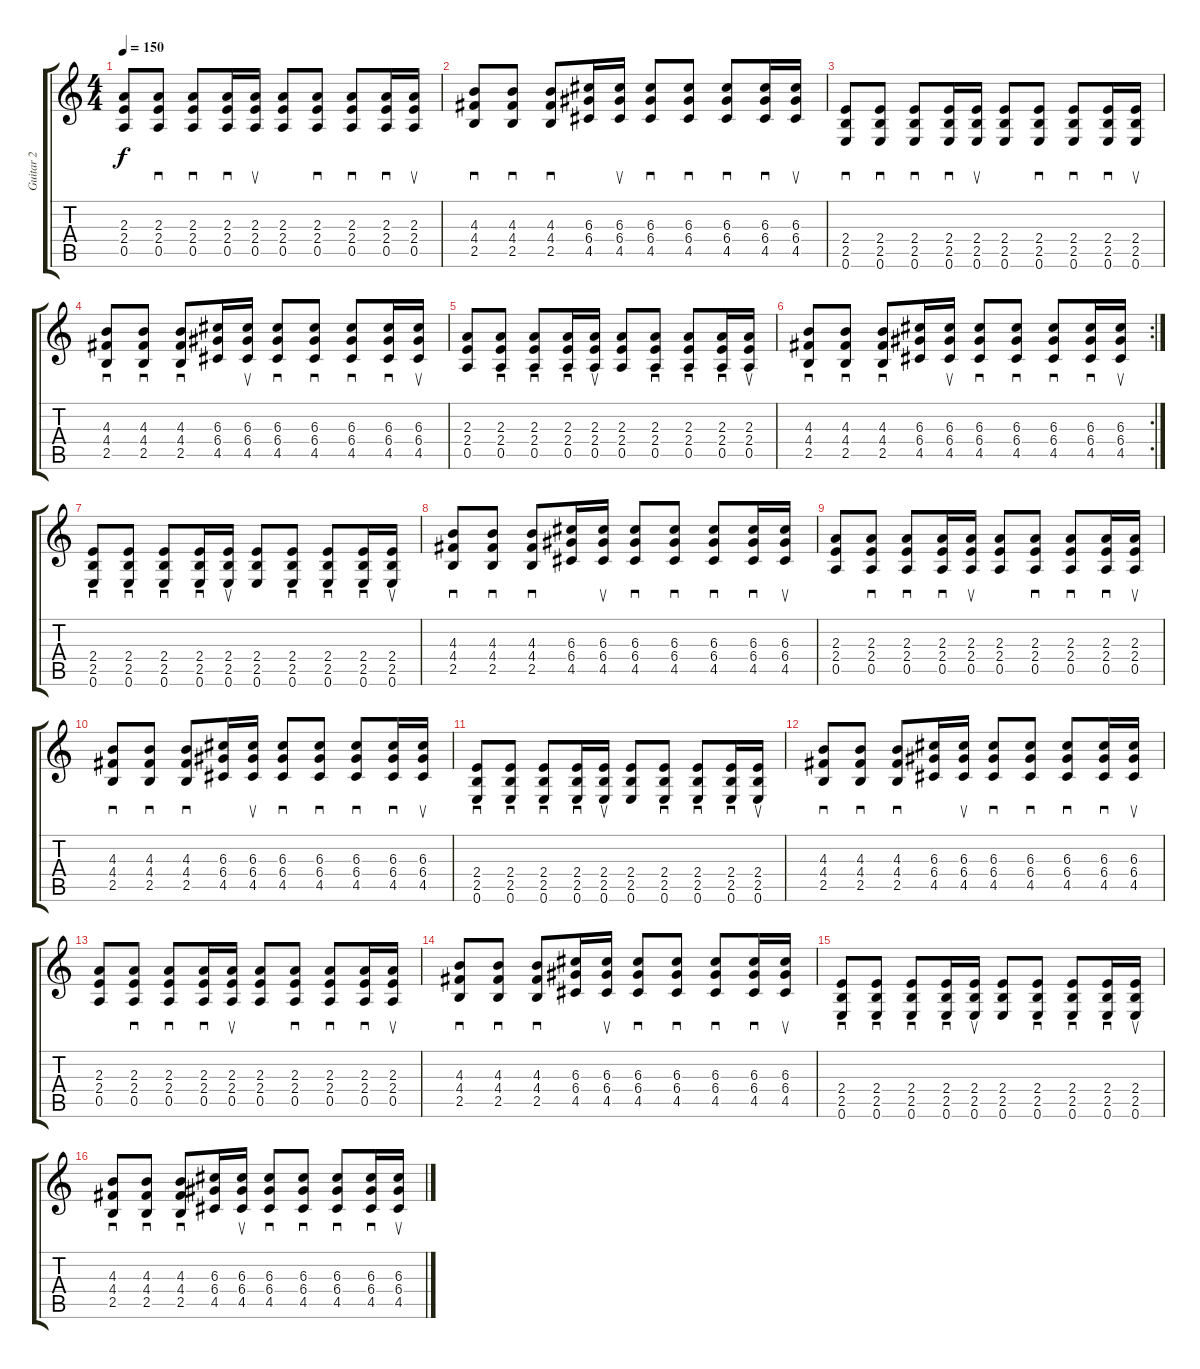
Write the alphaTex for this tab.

\track ("Guitar 2" "Guitar 2") {instrument distortionguitar}
\staff {score tabs}
\tuning (E4 B3 G3 D3 A2 E2) {hide}
\ts (4 4)
\tempo 150
\clef g2
\ks c
(2.3 2.4 0.5).8{dy f} (2.3 2.4 0.5).8{sd} (2.3 2.4 0.5).8{sd} (2.3 2.4 0.5).16{sd} (2.3 2.4 0.5).16{su} (2.3 2.4 0.5).8 (2.3 2.4 0.5).8{sd} (2.3 2.4 0.5).8{sd} (2.3 2.4 0.5).16{sd} (2.3 2.4 0.5).16{su} |
(4.3 4.4 2.5).8{sd} (4.3 4.4 2.5).8{sd} (4.3 4.4 2.5).8{sd} (6.3 6.4 4.5).16 (6.3 6.4 4.5).16{su} (6.3 6.4 4.5).8{sd} (6.3 6.4 4.5).8{sd} (6.3 6.4 4.5).8{sd} (6.3 6.4 4.5).16{sd} (6.3 6.4 4.5).16{su} |
(2.4 2.5 0.6).8{sd} (2.4 2.5 0.6).8{sd} (2.4 2.5 0.6).8{sd} (2.4 2.5 0.6).16{sd} (2.4 2.5 0.6).16{su} (2.4 2.5 0.6).8 (2.4 2.5 0.6).8{sd} (2.4 2.5 0.6).8{sd} (2.4 2.5 0.6).16{sd} (2.4 2.5 0.6).16{su} |
(4.3 4.4 2.5).8{sd} (4.3 4.4 2.5).8{sd} (4.3 4.4 2.5).8{sd} (6.3 6.4 4.5).16 (6.3 6.4 4.5).16{su} (6.3 6.4 4.5).8{sd} (6.3 6.4 4.5).8{sd} (6.3 6.4 4.5).8{sd} (6.3 6.4 4.5).16{sd} (6.3 6.4 4.5).16{su} |
(2.3 2.4 0.5).8 (2.3 2.4 0.5).8{sd} (2.3 2.4 0.5).8{sd} (2.3 2.4 0.5).16{sd} (2.3 2.4 0.5).16{su} (2.3 2.4 0.5).8 (2.3 2.4 0.5).8{sd} (2.3 2.4 0.5).8{sd} (2.3 2.4 0.5).16{sd} (2.3 2.4 0.5).16{su} |
\rc 2
(4.3 4.4 2.5).8{sd} (4.3 4.4 2.5).8{sd} (4.3 4.4 2.5).8{sd} (6.3 6.4 4.5).16 (6.3 6.4 4.5).16{su} (6.3 6.4 4.5).8{sd} (6.3 6.4 4.5).8{sd} (6.3 6.4 4.5).8{sd} (6.3 6.4 4.5).16{sd} (6.3 6.4 4.5).16{su} |
(2.4 2.5 0.6).8{sd volume 10} (2.4 2.5 0.6).8{sd} (2.4 2.5 0.6).8{sd} (2.4 2.5 0.6).16{sd} (2.4 2.5 0.6).16{su} (2.4 2.5 0.6).8 (2.4 2.5 0.6).8{sd} (2.4 2.5 0.6).8{sd} (2.4 2.5 0.6).16{sd} (2.4 2.5 0.6).16{su} |
(4.3 4.4 2.5).8{sd} (4.3 4.4 2.5).8{sd} (4.3 4.4 2.5).8{sd} (6.3 6.4 4.5).16 (6.3 6.4 4.5).16{su} (6.3 6.4 4.5).8{sd} (6.3 6.4 4.5).8{sd} (6.3 6.4 4.5).8{sd} (6.3 6.4 4.5).16{sd} (6.3 6.4 4.5).16{su} |
(2.3 2.4 0.5).8 (2.3 2.4 0.5).8{sd} (2.3 2.4 0.5).8{sd} (2.3 2.4 0.5).16{sd} (2.3 2.4 0.5).16{su} (2.3 2.4 0.5).8 (2.3 2.4 0.5).8{sd} (2.3 2.4 0.5).8{sd} (2.3 2.4 0.5).16{sd} (2.3 2.4 0.5).16{su} |
(4.3 4.4 2.5).8{sd} (4.3 4.4 2.5).8{sd} (4.3 4.4 2.5).8{sd} (6.3 6.4 4.5).16 (6.3 6.4 4.5).16{su} (6.3 6.4 4.5).8{sd} (6.3 6.4 4.5).8{sd} (6.3 6.4 4.5).8{sd} (6.3 6.4 4.5).16{sd} (6.3 6.4 4.5).16{su} |
(2.4 2.5 0.6).8{sd} (2.4 2.5 0.6).8{sd} (2.4 2.5 0.6).8{sd} (2.4 2.5 0.6).16{sd} (2.4 2.5 0.6).16{su} (2.4 2.5 0.6).8 (2.4 2.5 0.6).8{sd} (2.4 2.5 0.6).8{sd} (2.4 2.5 0.6).16{sd} (2.4 2.5 0.6).16{su} |
(4.3 4.4 2.5).8{sd} (4.3 4.4 2.5).8{sd} (4.3 4.4 2.5).8{sd} (6.3 6.4 4.5).16 (6.3 6.4 4.5).16{su} (6.3 6.4 4.5).8{sd} (6.3 6.4 4.5).8{sd} (6.3 6.4 4.5).8{sd} (6.3 6.4 4.5).16{sd} (6.3 6.4 4.5).16{su} |
(2.3 2.4 0.5).8 (2.3 2.4 0.5).8{sd} (2.3 2.4 0.5).8{sd} (2.3 2.4 0.5).16{sd} (2.3 2.4 0.5).16{su} (2.3 2.4 0.5).8 (2.3 2.4 0.5).8{sd} (2.3 2.4 0.5).8{sd} (2.3 2.4 0.5).16{sd} (2.3 2.4 0.5).16{su} |
(4.3 4.4 2.5).8{sd} (4.3 4.4 2.5).8{sd} (4.3 4.4 2.5).8{sd} (6.3 6.4 4.5).16 (6.3 6.4 4.5).16{su} (6.3 6.4 4.5).8{sd} (6.3 6.4 4.5).8{sd} (6.3 6.4 4.5).8{sd} (6.3 6.4 4.5).16{sd} (6.3 6.4 4.5).16{su} |
(2.4 2.5 0.6).8{sd} (2.4 2.5 0.6).8{sd} (2.4 2.5 0.6).8{sd} (2.4 2.5 0.6).16{sd} (2.4 2.5 0.6).16{su} (2.4 2.5 0.6).8 (2.4 2.5 0.6).8{sd} (2.4 2.5 0.6).8{sd} (2.4 2.5 0.6).16{sd} (2.4 2.5 0.6).16{su} |
(4.3 4.4 2.5).8{sd} (4.3 4.4 2.5).8{sd} (4.3 4.4 2.5).8{sd} (6.3 6.4 4.5).16 (6.3 6.4 4.5).16{su} (6.3 6.4 4.5).8{sd} (6.3 6.4 4.5).8{sd} (6.3 6.4 4.5).8{sd} (6.3 6.4 4.5).16{sd} (6.3 6.4 4.5).16{su}
